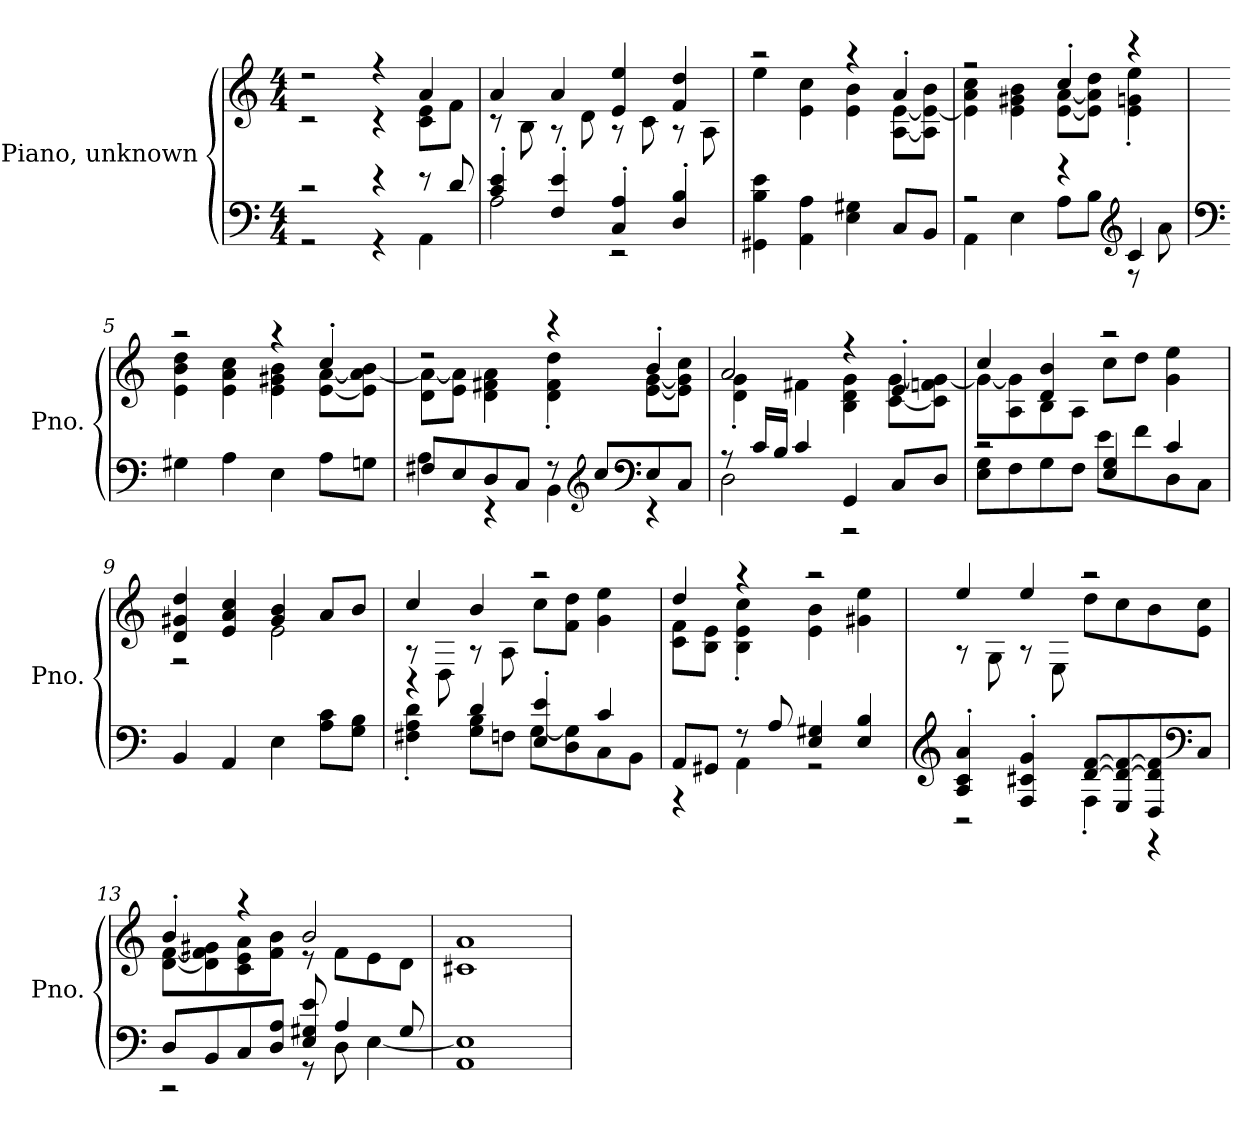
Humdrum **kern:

**kern	**kern
*part1	*part1
*staff2	*staff1
*I"Piano, unknown	*
*I'Pno.	*
*clefF4	*clefG2
*k[]	*k[]
*M4/4	*M4/4
*MM120	*MM120
=1	=1
*^	*^
2r	2r	2r	2r
4r	4r	4r	4r
8r	4AA\	4a/	8c\ 8e\L
8d/	.	.	8f\J
=2	=2	=2	=2
4c/' 4e/'	2A\	4a/	8r
.	.	.	8B\
4F/' 4e/'	.	4a/	8r
.	.	.	8d\
4C/' 4A/'	2r	4e/ 4ee/	8r
.	.	.	8c\
4D/' 4B/'	.	4f/ 4dd/	8r
.	.	.	8A\
*v	*v	*	*
=3	=3	=3
4GG#X\ 4B\ 4e\	2r	4ee\
4AA\ 4A\	.	4e\ 4cc\
4E\ 4G#X\	4r	4e\ 4b\
8C/L	4a'/	[8A\ [8e\L
8BB/J	.	8A\] 8e\_ 8b\J
=4	=4	=4
*^	*	*
2r	4AA\	2r	4e\] 4a\ 4cc\
.	4E\	.	4e\ 4g#X\ 4b\
4r	8A\L	4cc'/	[8e\ [8a\L
.	8B\J	.	8e\] 8a\] 8dd\J
*clefG2	*	*	*
4c/	8r	4r	4e\' 4gn\' 4ee\'
.	8a\	.	.
*v	*v	*	*
=5	=5	=5
*clefF4	*	*
4G#X\	2r	4e\ 4b\ 4dd\
4A\	.	4e\ 4a\ 4cc\
4E\	4r	4e\ 4g#X\ 4b\
8A\L	4cc'/	[8e\ [8a\L
8Gn\J	.	8e\] 8a\_ 8b\J
!!LO:LB:g=z	!!
=6	=6	=6
*^	*	*
8F#X/L	4A\	2r	8d\ 8a\_L
8E/	.	.	8e\ 8a\]J
8D/	4r	.	4d\ 4f#X\ 4a\
8C/J	.	.	.
8r	4BB\	4r	4d\' 4f#\' 4dd\'
*clefG2	*	*	*
8cc/L	.	.	.
*clefF4	*	*	*
8E/	4r	4b'/	[8e\ [8g\L
8C/J	.	.	8e\] 8g\] 8cc\J
=7	=7	=7	=7
8r	2D\	2a/	4d\' 4g\'
16c/LL	.	.	.
16B/JJ	.	.	.
4c/	.	.	4f#X\
4GG/	2r	4r	4B\ 4d\ 4g\
8C/L	.	4e'/	[8c\ [8g\L
8D/J	.	.	8c\] 8fn\ 8g\_J
=8	=8	=8	=8
2r	8E\ 8G\L	4cc/	8g\L_
.	8F\	.	8A\ 8g\]
.	8G\	4d/ 4b/	8B\
.	8F\J	.	8A\J
4E/ 4G/	8e\L	2r	8cc\L
.	8f\	.	8dd\J
4c/	8D\	.	4g\ 4ee\
.	8C\J	.	.
*v	*v	*	*
=9	=9	=9
4BB/	4d/ 4g#X/ 4dd/	2r
4AA/	4e/ 4a/ 4cc/	.
4E\	4g#/ 4b/	2e\
8A\ 8c\L	8a/L	.
8G\ 8B\J	8b/J	.
!!LO:LB:g=z	!!
=10	=10	=10
*^	*	*
4r	4F#X\' 4A\' 4d\'	4cc/	8r
.	.	.	8D\
4d/	8G\ 8B\L	4b/	8r
.	8Fn\J	.	8A\
4E/' 4e/'	[8G\L	2r	8cc\L
.	8D\ 8G\]	.	8f\ 8dd\J
4c/	8C\	.	4g\ 4ee\
.	8BB\J	.	.
=11	=11	=11	=11
8AA/L	4r	4dd/	8c\ 8f\L
8GG#X/J	.	.	8B\ 8e\J
8r	4AA\	4r	4B\' 4e\' 4cc\'
8A/	.	.	.
4E/ 4G#X/	2r	2r	4e\ 4b\
4E/ 4B/	.	.	4g#X\ 4ee\
=12	=12	=12	=12
*clefG2	*	*	*
4A/' 4c/' 4a/'	2r	4ee/	8r
.	.	.	8G\
4F/' 4c#X/' 4g/'	.	4ee/	8r
.	.	.	8E\
[8d/ [8f/L	4F'\	2r	8dd\L
8E/ 8d/_ 8f/_	.	.	8cc\
8D/ 8d/] 8f/]	4r	.	8b\
*clefF4	*	*	*
8C/J	.	.	8e\ 8cc\J
=13	=13	=13	=13
8D/L	2r	4b'/	[8d\ [8f\L
8BB/	.	.	8d\] 8f\] 8g#X\
8C/	.	4r	8c\ 8e\ 8a\
8D/ 8A/J	.	.	8f\ 8b\J
8E/ 8G#X/ 8e/	8r	2b/	8r
4A/	8D\	.	8f\L
.	[4E\	.	8e\
8G#/	.	.	8d\J
*	*	*v	*v
!!LO:LB:g=z
=14	=14	=14
1AA	1E]	1c#X 1a
*v	*v	*
=	=
*-	*-
